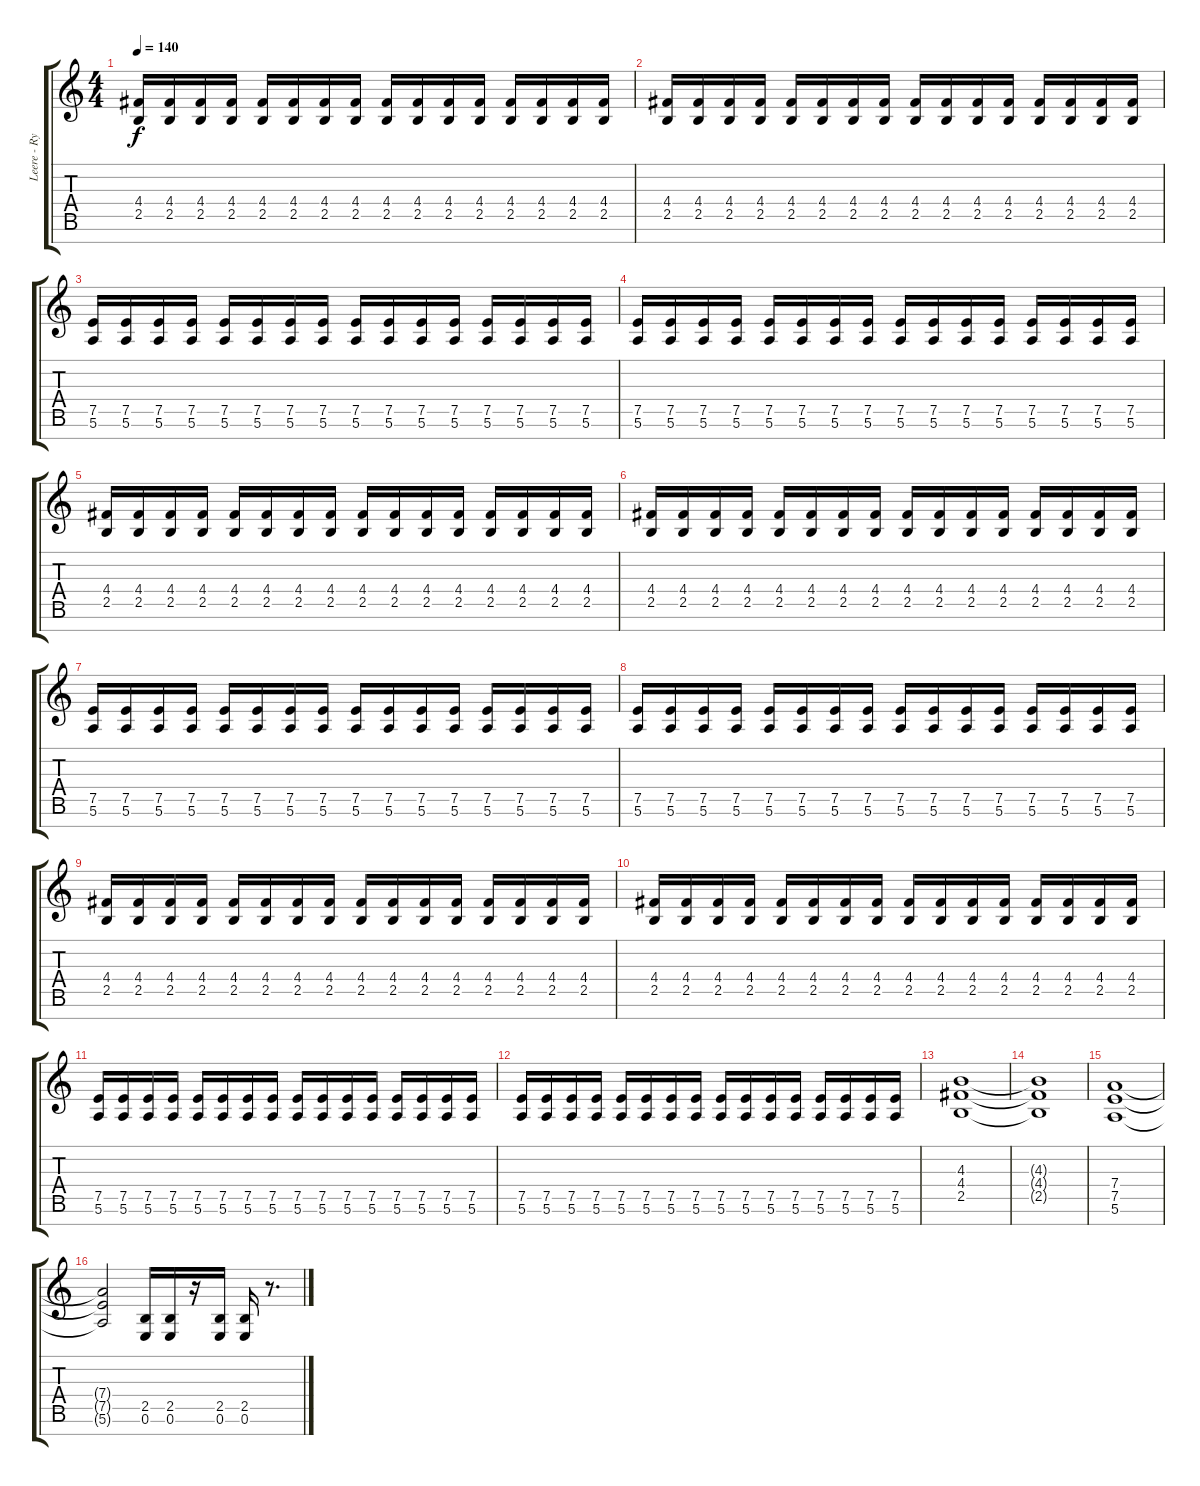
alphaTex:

\track ("Leere - Rythm Guitar" "Leere - Ry") {instrument distortionguitar}
\staff {score tabs}
\tuning (E4 B3 G3 D3 A2 E2 B1) {hide}
\ts (4 4)
\tempo 140
\clef g2
\ks c
(4.4 2.5).16{dy f} (4.4 2.5).16 (4.4 2.5).16 (4.4 2.5).16 (4.4 2.5).16 (4.4 2.5).16 (4.4 2.5).16 (4.4 2.5).16 (4.4 2.5).16 (4.4 2.5).16 (4.4 2.5).16 (4.4 2.5).16 (4.4 2.5).16 (4.4 2.5).16 (4.4 2.5).16 (4.4 2.5).16 |
(4.4 2.5).16 (4.4 2.5).16 (4.4 2.5).16 (4.4 2.5).16 (4.4 2.5).16 (4.4 2.5).16 (4.4 2.5).16 (4.4 2.5).16 (4.4 2.5).16 (4.4 2.5).16 (4.4 2.5).16 (4.4 2.5).16 (4.4 2.5).16 (4.4 2.5).16 (4.4 2.5).16 (4.4 2.5).16 |
(7.5 5.6).16 (7.5 5.6).16 (7.5 5.6).16 (7.5 5.6).16 (7.5 5.6).16 (7.5 5.6).16 (7.5 5.6).16 (7.5 5.6).16 (7.5 5.6).16 (7.5 5.6).16 (7.5 5.6).16 (7.5 5.6).16 (7.5 5.6).16 (7.5 5.6).16 (7.5 5.6).16 (7.5 5.6).16 |
(7.5 5.6).16 (7.5 5.6).16 (7.5 5.6).16 (7.5 5.6).16 (7.5 5.6).16 (7.5 5.6).16 (7.5 5.6).16 (7.5 5.6).16 (7.5 5.6).16 (7.5 5.6).16 (7.5 5.6).16 (7.5 5.6).16 (7.5 5.6).16 (7.5 5.6).16 (7.5 5.6).16 (7.5 5.6).16 |
(4.4 2.5).16 (4.4 2.5).16 (4.4 2.5).16 (4.4 2.5).16 (4.4 2.5).16 (4.4 2.5).16 (4.4 2.5).16 (4.4 2.5).16 (4.4 2.5).16 (4.4 2.5).16 (4.4 2.5).16 (4.4 2.5).16 (4.4 2.5).16 (4.4 2.5).16 (4.4 2.5).16 (4.4 2.5).16 |
(4.4 2.5).16 (4.4 2.5).16 (4.4 2.5).16 (4.4 2.5).16 (4.4 2.5).16 (4.4 2.5).16 (4.4 2.5).16 (4.4 2.5).16 (4.4 2.5).16 (4.4 2.5).16 (4.4 2.5).16 (4.4 2.5).16 (4.4 2.5).16 (4.4 2.5).16 (4.4 2.5).16 (4.4 2.5).16 |
(7.5 5.6).16 (7.5 5.6).16 (7.5 5.6).16 (7.5 5.6).16 (7.5 5.6).16 (7.5 5.6).16 (7.5 5.6).16 (7.5 5.6).16 (7.5 5.6).16 (7.5 5.6).16 (7.5 5.6).16 (7.5 5.6).16 (7.5 5.6).16 (7.5 5.6).16 (7.5 5.6).16 (7.5 5.6).16 |
(7.5 5.6).16 (7.5 5.6).16 (7.5 5.6).16 (7.5 5.6).16 (7.5 5.6).16 (7.5 5.6).16 (7.5 5.6).16 (7.5 5.6).16 (7.5 5.6).16 (7.5 5.6).16 (7.5 5.6).16 (7.5 5.6).16 (7.5 5.6).16 (7.5 5.6).16 (7.5 5.6).16 (7.5 5.6).16 |
(4.4 2.5).16 (4.4 2.5).16 (4.4 2.5).16 (4.4 2.5).16 (4.4 2.5).16 (4.4 2.5).16 (4.4 2.5).16 (4.4 2.5).16 (4.4 2.5).16 (4.4 2.5).16 (4.4 2.5).16 (4.4 2.5).16 (4.4 2.5).16 (4.4 2.5).16 (4.4 2.5).16 (4.4 2.5).16 |
(4.4 2.5).16 (4.4 2.5).16 (4.4 2.5).16 (4.4 2.5).16 (4.4 2.5).16 (4.4 2.5).16 (4.4 2.5).16 (4.4 2.5).16 (4.4 2.5).16 (4.4 2.5).16 (4.4 2.5).16 (4.4 2.5).16 (4.4 2.5).16 (4.4 2.5).16 (4.4 2.5).16 (4.4 2.5).16 |
(7.5 5.6).16 (7.5 5.6).16 (7.5 5.6).16 (7.5 5.6).16 (7.5 5.6).16 (7.5 5.6).16 (7.5 5.6).16 (7.5 5.6).16 (7.5 5.6).16 (7.5 5.6).16 (7.5 5.6).16 (7.5 5.6).16 (7.5 5.6).16 (7.5 5.6).16 (7.5 5.6).16 (7.5 5.6).16 |
(7.5 5.6).16 (7.5 5.6).16 (7.5 5.6).16 (7.5 5.6).16 (7.5 5.6).16 (7.5 5.6).16 (7.5 5.6).16 (7.5 5.6).16 (7.5 5.6).16 (7.5 5.6).16 (7.5 5.6).16 (7.5 5.6).16 (7.5 5.6).16 (7.5 5.6).16 (7.5 5.6).16 (7.5 5.6).16 |
(4.3 4.4 2.5).1 |
(4.3{t} 4.4{t} 2.5{t}).1 |
(7.4 7.5 5.6).1 |
(7.4{t} 7.5{t} 5.6{t}).2 (2.5 0.6).16 (2.5 0.6).16 r.16 (2.5 0.6).16 (2.5 0.6).16 r.8{d}
